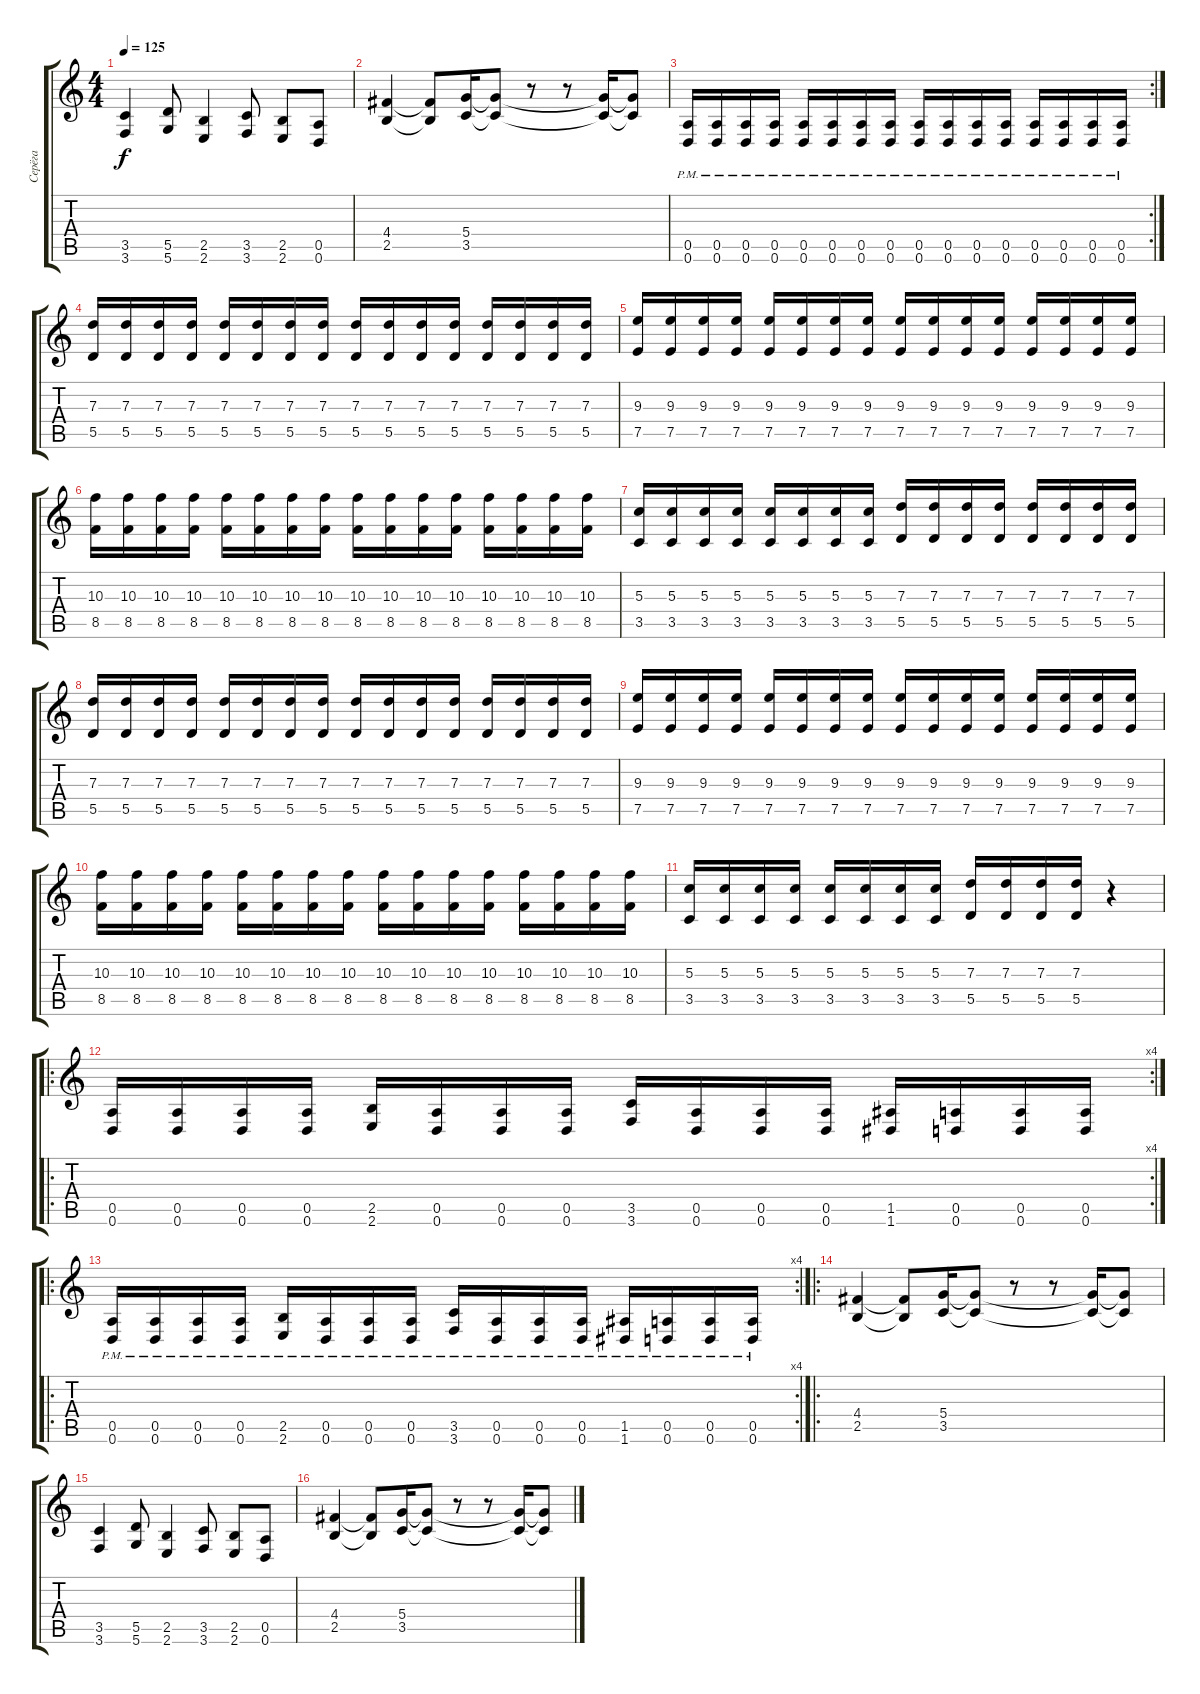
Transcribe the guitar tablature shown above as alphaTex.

\track ("Серёга" "Серёга") {instrument distortionguitar}
\staff {score tabs}
\tuning (E4 B3 G3 D3 A2 D2) {hide}
\ts (4 4)
\tempo 125
\clef g2
\ks c
(3.5 3.6).4{dy f} (5.5 5.6).8 (2.5 2.6).4 (3.5 3.6).8 (2.5 2.6).8 (0.5 0.6).8 |
(4.4 2.5).4 (4.4{t} 2.5{t}).8 (5.4 3.5).16 (5.4{t} 3.5{t}).8 r.8 r.8 (5.4{t} 3.5{t}).16 (5.4{t} 3.5{t}).8 |
\rc 2
(0.5{pm} 0.6{pm}).16 (0.5{pm} 0.6{pm}).16 (0.5{pm} 0.6{pm}).16 (0.5{pm} 0.6{pm}).16 (0.5{pm} 0.6{pm}).16 (0.5{pm} 0.6{pm}).16 (0.5{pm} 0.6{pm}).16 (0.5{pm} 0.6{pm}).16 (0.5{pm} 0.6{pm}).16 (0.5{pm} 0.6{pm}).16 (0.5{pm} 0.6{pm}).16 (0.5{pm} 0.6{pm}).16 (0.5{pm} 0.6{pm}).16 (0.5{pm} 0.6{pm}).16 (0.5{pm} 0.6{pm}).16 (0.5{pm} 0.6{pm}).16 |
(7.3 5.5).16 (7.3 5.5).16 (7.3 5.5).16 (7.3 5.5).16 (7.3 5.5).16 (7.3 5.5).16 (7.3 5.5).16 (7.3 5.5).16 (7.3 5.5).16 (7.3 5.5).16 (7.3 5.5).16 (7.3 5.5).16 (7.3 5.5).16 (7.3 5.5).16 (7.3 5.5).16 (7.3 5.5).16 |
(9.3 7.5).16 (9.3 7.5).16 (9.3 7.5).16 (9.3 7.5).16 (9.3 7.5).16 (9.3 7.5).16 (9.3 7.5).16 (9.3 7.5).16 (9.3 7.5).16 (9.3 7.5).16 (9.3 7.5).16 (9.3 7.5).16 (9.3 7.5).16 (9.3 7.5).16 (9.3 7.5).16 (9.3 7.5).16 |
(10.3 8.5).16 (10.3 8.5).16 (10.3 8.5).16 (10.3 8.5).16 (10.3 8.5).16 (10.3 8.5).16 (10.3 8.5).16 (10.3 8.5).16 (10.3 8.5).16 (10.3 8.5).16 (10.3 8.5).16 (10.3 8.5).16 (10.3 8.5).16 (10.3 8.5).16 (10.3 8.5).16 (10.3 8.5).16 |
(5.3 3.5).16 (5.3 3.5).16 (5.3 3.5).16 (5.3 3.5).16 (5.3 3.5).16 (5.3 3.5).16 (5.3 3.5).16 (5.3 3.5).16 (7.3 5.5).16 (7.3 5.5).16 (7.3 5.5).16 (7.3 5.5).16 (7.3 5.5).16 (7.3 5.5).16 (7.3 5.5).16 (7.3 5.5).16 |
(7.3 5.5).16 (7.3 5.5).16 (7.3 5.5).16 (7.3 5.5).16 (7.3 5.5).16 (7.3 5.5).16 (7.3 5.5).16 (7.3 5.5).16 (7.3 5.5).16 (7.3 5.5).16 (7.3 5.5).16 (7.3 5.5).16 (7.3 5.5).16 (7.3 5.5).16 (7.3 5.5).16 (7.3 5.5).16 |
(9.3 7.5).16 (9.3 7.5).16 (9.3 7.5).16 (9.3 7.5).16 (9.3 7.5).16 (9.3 7.5).16 (9.3 7.5).16 (9.3 7.5).16 (9.3 7.5).16 (9.3 7.5).16 (9.3 7.5).16 (9.3 7.5).16 (9.3 7.5).16 (9.3 7.5).16 (9.3 7.5).16 (9.3 7.5).16 |
(10.3 8.5).16 (10.3 8.5).16 (10.3 8.5).16 (10.3 8.5).16 (10.3 8.5).16 (10.3 8.5).16 (10.3 8.5).16 (10.3 8.5).16 (10.3 8.5).16 (10.3 8.5).16 (10.3 8.5).16 (10.3 8.5).16 (10.3 8.5).16 (10.3 8.5).16 (10.3 8.5).16 (10.3 8.5).16 |
(5.3 3.5).16 (5.3 3.5).16 (5.3 3.5).16 (5.3 3.5).16 (5.3 3.5).16 (5.3 3.5).16 (5.3 3.5).16 (5.3 3.5).16 (7.3 5.5).16 (7.3 5.5).16 (7.3 5.5).16 (7.3 5.5).16 r.4 |
\ro
\rc 4
(0.5 0.6).16 (0.5 0.6).16 (0.5 0.6).16 (0.5 0.6).16 (2.5 2.6).16 (0.5 0.6).16 (0.5 0.6).16 (0.5 0.6).16 (3.5 3.6).16 (0.5 0.6).16 (0.5 0.6).16 (0.5 0.6).16 (1.5 1.6).16 (0.5 0.6).16 (0.5 0.6).16 (0.5 0.6).16 |
\ro
\rc 4
(0.5{pm} 0.6{pm}).16 (0.5{pm} 0.6{pm}).16 (0.5{pm} 0.6{pm}).16 (0.5{pm} 0.6{pm}).16 (2.5{pm} 2.6{pm}).16 (0.5{pm} 0.6{pm}).16 (0.5{pm} 0.6{pm}).16 (0.5{pm} 0.6{pm}).16 (3.5{pm} 3.6{pm}).16 (0.5{pm} 0.6{pm}).16 (0.5{pm} 0.6{pm}).16 (0.5{pm} 0.6{pm}).16 (1.5{pm} 1.6{pm}).16 (0.5{pm} 0.6{pm}).16 (0.5{pm} 0.6{pm}).16 (0.5{pm} 0.6{pm}).16 |
\ro
(4.4 2.5).4 (4.4{t} 2.5{t}).8 (5.4 3.5).16 (5.4{t} 3.5{t}).8 r.8 r.8 (5.4{t} 3.5{t}).16 (5.4{t} 3.5{t}).8 |
(3.5 3.6).4 (5.5 5.6).8 (2.5 2.6).4 (3.5 3.6).8 (2.5 2.6).8 (0.5 0.6).8 |
(4.4 2.5).4 (4.4{t} 2.5{t}).8 (5.4 3.5).16 (5.4{t} 3.5{t}).8 r.8 r.8 (5.4{t} 3.5{t}).16 (5.4{t} 3.5{t}).8
